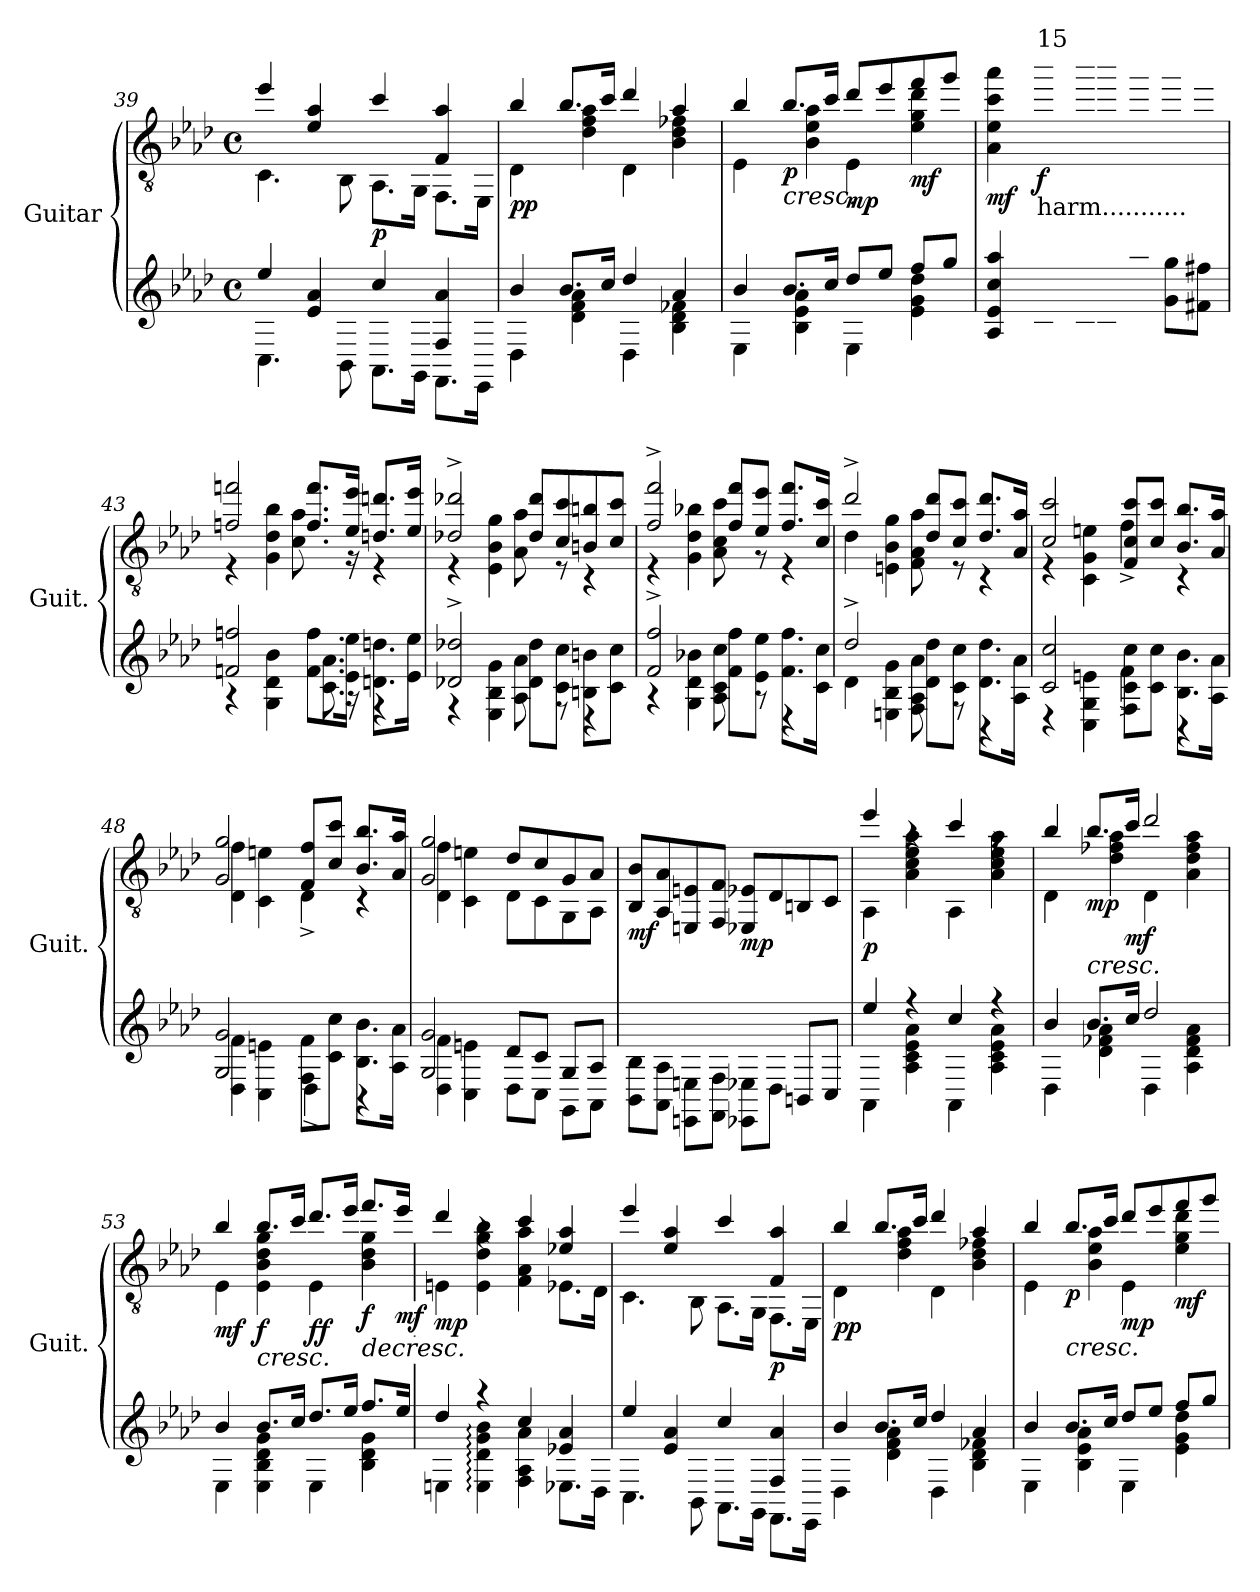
**kern	**kern	**dynam
*part1	*part1	*part1
*staff2	*staff1	*staff1/2
*I"Guitar	*	*
*I'Guit.	*	*
*	*clefGv2	*
*k[b-e-a-d-]	*k[b-e-a-d-]	*
*M4/4	*M4/4	*
*met(c)	*met(c)	*
=39	=39	=39
*^	*^	*
4ee-	4.C	4ee-/	4.C\	.
4e- 4a-	.	4e-/ 4a-/	.	.
.	8BB-	.	8BB-\	.
!	!	!	!	!LO:DY:b
4cc	8.AA-L	4cc/	8.AA-\L	p
.	16GGJk	.	16GG\Jk	.
4F 4a-	8.FFL	4F/ 4a-/	8.FF\L	.
.	16EE-Jk	.	16EE-\Jk	.
!!LO:PB:g=z	!!
=40	=40	=40	=40	=40
!	!	!	!	!LO:DY:b
4b-	4D-	4b-/	4D-\	pp
8.b-L	4d- 4f 4a-	8.b-/L	4d-\ 4f\ 4a-\	.
16ccJk	.	16cc/Jk	.	.
4dd-	4D-	4dd-/	4D-\	.
4a-	4B- 4d- 4f-X	4a-/	4B-\ 4d-\ 4f-X\	.
=41	=41	=41	=41	=41
4b-	4E-	4b-/	4E-\	.
!	!	!	!	!LO:HP:b
!	!	!	!	!LO:DY:n=1:b
8.b-L	4B- 4e- 4a-	8.b-/L	4B-\ 4e-\ 4a-\	< p
16ccJk	.	16cc/Jk	.	.
!	!	!	!	!LO:DY:n=2:b
8dd-L	4E-	8dd-/L	4E-\	mp
8ee-J	.	8ee-/	.	.
!	!	!	!	!LO:DY:n=3:b
8ffL	4e- 4g 4dd-	8ff/	4e-\ 4g\ 4dd-\	mf
8ggJ	.	8gg/J	.	.
*v	*v	*	*	*
*	*v	*v	*
.	.	[
=42	=42	=42
!	!	!LO:DY:b
4A- 4e- 4cc 4aa-	4A-\ 4e-\ 4cc\ 4aa-\	mf
!	!LO:TX:a:t=15	!
!	!LO:TX:b:t=harm...........	!
!	!LO:N:n=3:head=diamond	!LO:DY:b
8.c\ 8.cc\ 8.cccyy\L	8.c\yy 8.cc\ 8.ccc\L	f
!	!LO:N:n=3:head=diamond	!
16c\ 16cc\ 16cccyy\Jk	16c\yy 16cc\ 16ccc\Jk	.
!	!LO:N:n=3:head=diamond	!
8c\ 8cc\ 8cccyy\L	8c\yy 8cc\ 8ccc\L	.
8a-\ 8aa-\J	8a-\ 8aa-\	.
8g\ 8gg\L	8g\ 8gg\	.
8f#\ 8ff#\J	8f#X\ 8ff#X\J	.
=43	=43	=43
*^	*^	*
2fn 2ffn	4r	2fn/ 2ffn/	4r	.
.	4G 4d- 4b-	.	4G\ 4d-\ 4b-\	.
8.f\ 8.ff\L	8.c 8.a-	8.f/ 8.ff/L	8.c\ 8.a-\	.
16e-\ 16ee-\Jk	16r	16e-/ 16ee-/Jk	16r	.
8.d\ 8.dd\L	4r	8.dn/ 8.ddn/L	4r	.
16e-\ 16ee-\Jk	.	16e-/ 16ee-/Jk	.	.
!!LO:LB:g=z	!!
=44	=44	=44	=44	=44
2d-X^ 2dd-X^	4r	2d-X/^ 2dd-X/^	4r	.
.	4E- 4B- 4g	.	4E-\ 4B-\ 4g\	.
8d-\ 8dd-\L	8A- 8a-	8d-/ 8dd-/L	8A-\ 8a-\	.
8c\ 8cc\J	8r	8c/ 8cc/	8r	.
8B\ 8b\L	4r	8Bn/ 8bn/	4r	.
8c\ 8cc\J	.	8c/ 8cc/J	.	.
=45	=45	=45	=45	=45
2f^ 2ff^	4r	2f/^ 2ff/^	4r	.
.	4G 4d- 4b-X	.	4G\ 4d-\ 4b-X\	.
8f\ 8ff\L	8A- 8c 8cc	8f/ 8ff/L	8A-\ 8c\ 8cc\	.
8e-\ 8ee-\J	8r	8e-/ 8ee-/J	8r	.
8.f\ 8.ff\L	4r	8.f/ 8.ff/L	4r	.
16c\ 16cc\Jk	.	16c/ 16cc/Jk	.	.
=46	=46	=46	=46	=46
2dd-^	4d-	2dd-^/	4d-\	.
.	4E 4B- 4g	.	4En\ 4B-\ 4g\	.
8d-\ 8dd-\L	8F 8A- 8a-	8d-/ 8dd-/L	8F\ 8A-\ 8a-\	.
8c\ 8cc\J	8r	8c/ 8cc/J	8r	.
8.d-\ 8.dd-\L	4r	8.d-/ 8.dd-/L	4r	.
16A-\ 16a-\Jk	.	16A-/ 16a-/Jk	.	.
=47	=47	=47	=47	=47
2c 2cc	4r	2c/ 2cc/	4r	.
.	4C 4G 4e	.	4C\ 4G\ 4en\	.
8F\ 8c\ 8cc\L	4f^	8F/ 8c/ 8cc/L	4f^\	.
8c\ 8cc\J	.	8c/ 8cc/J	.	.
8.B-\ 8.b-\L	4r	8.B-/ 8.b-/L	4r	.
16A-\ 16a-\Jk	.	16A-/ 16a-/Jk	.	.
!!LO:LB:g=z	!!
=48	=48	=48	=48	=48
2G 2g	4D- 4f	2G/ 2g/	4D-\ 4f\	.
.	4C 4e	.	4C\ 4en\	.
8F\ 8f\L	4D-^	8F/ 8f/L	4D-^\	.
8c\ 8cc\J	.	8c/ 8cc/J	.	.
8.B-\ 8.b-\L	4r	8.B-/ 8.b-/L	4r	.
16A-\ 16a-\Jk	.	16A-/ 16a-/Jk	.	.
=49	=49	=49	=49	=49
2G 2g	4D- 4f	2G/ 2g/	4D-\ 4f\	.
.	4C 4e	.	4C\ 4en\	.
8d-L	8D-L	8d-/L	8D-\L	.
8cJ	8CJ	8c/	8C\	.
8GL	8GGL	8G/	8GG\	.
8A-J	8AA-J	8A-/J	8AA-\J	.
=50	=50	=50	=50	=50
!	!	!LO:TX:a:t=dim.	!	!
!	!	!	!	!LO:DY:b
*v	*v	*	*	*
*	*v	*v	*
8BB-\ 8B-\L	8BB-/ 8B-/L	mf
8AA-\ 8A-\J	8AA-/ 8A-/	.
8EE\ 8E\L	8EEn/ 8En/	.
8FF\ 8F\J	8FF/ 8F/J	.
!	!	!LO:DY:b
8EE-\ 8E-\L	8EE-X/ 8E-X/L	mp
8D-J	8D-/	.
8BBL	8BBn/	.
8CJ	8C/J	.
=51	=51	=51
*^	*^	*
!	!	!	!	!LO:DY:b
4ee-	4AA-	4ee-/	4AA-\	p
4r	4A- 4c 4e- 4a-	4ra	4A-\ 4c\ 4e-\ 4a-\	.
4cc	4AA-	4cc/	4AA-\	.
4r	4A- 4c 4e- 4a-	4rf	4A-\ 4c\ 4e-\ 4a-\	.
!!LO:LB:g=z	!!
=52	=52	=52	=52	=52
4b-	4D-	4b-/	4D-\	.
!	!	!	!	!LO:HP:b
!	!	!	!	!LO:DY:n=1:b
8.b-L	4d- 4f-X 4a-	8.b-/L	4d-\ 4f-X\ 4a-\	< mp
!	!	!	!	!LO:DY:n=2:b
16ccJk	.	16cc/Jk	.	mf
2dd-	4D-	2dd-/	4D-\	.
.	4A- 4d- 4f- 4a-	.	4A-\ 4d-\ 4f-\ 4a-\	.
*v	*v	*	*	*
*	*v	*v	*
.	.	[
=53	=53	=53
*^	*^	*
!	!	!	!	!LO:DY:b
4b-	4E-	4b-/	4E-\	mf
!	!	!	!	!LO:HP:b
!	!	!	!	!LO:DY:n=1:b
8.b-L	4E- 4B- 4d- 4g	8.b-/L	4E-\ 4B-\ 4d-\ 4g\	< f
16ccJk	.	16cc/Jk	.	.
!	!	!	!	!LO:DY:n=2:b
8.dd-L	4E-	8.dd-/L	4E-\	ff
16ee-Jk	.	16ee-/Jk	.	.
!	!	!	!	!LO:HP:b
!	!	!	!	!LO:DY:n=3:b
8.ffL	4B- 4d- 4g	8.ff/L	4B-\ 4d-\ 4g\	> f
!	!	!	!	!LO:DY:n=4:b
16ee-Jk	.	16ee-/Jk	.	mf
*v	*v	*	*	*
*	*v	*v	*
.	.	[ ]
=54	=54	=54
*^	*^	*
!	!	!	!	!LO:DY:b
4dd-	4En	4dd-/	4En\	mp
4r	4E: 4d-: 4g: 4b-:	4ra	4E\: 4d-\: 4g\: 4b-\:	.
4cc	4F 4A- 4a-	4cc/	4F\ 4A-\ 4a-\	.
4e-X 4a-	8.E-XL	4e-X/ 4a-/	8.E-X\L	.
.	16D-Jk	.	16D-\Jk	.
=55	=55	=55	=55	=55
4ee-	4.C	4ee-/	4.C\	.
4e- 4a-	.	4e-/ 4a-/	.	.
.	8BB-	.	8BB-\	.
4cc	8.AA-L	4cc/	8.AA-\L	.
.	16GGJk	.	16GG\Jk	.
!	!	!	!	!LO:DY:b
4F 4a-	8.FFL	4F/ 4a-/	8.FF\L	p
.	16EE-Jk	.	16EE-\Jk	.
!!LO:LB:g=z	!!
=56	=56	=56	=56	=56
!	!	!	!	!LO:DY:b
4b-	4D-	4b-/	4D-\	pp
8.b-L	4d- 4f 4a-	8.b-/L	4d-\ 4f\ 4a-\	.
16ccJk	.	16cc/Jk	.	.
4dd-	4D-	4dd-/	4D-\	.
4a-	4B- 4d- 4f-X	4a-/	4B-\ 4d-\ 4f-X\	.
=57	=57	=57	=57	=57
4b-	4E-	4b-/	4E-\	.
!	!	!	!	!LO:HP:b
!	!	!	!	!LO:DY:n=1:b
8.b-L	4B- 4e- 4a-	8.b-/L	4B-\ 4e-\ 4a-\	< p
16ccJk	.	16cc/Jk	.	.
!	!	!	!	!LO:DY:n=2:b
8dd-L	4E-	8dd-/L	4E-\	mp
8ee-J	.	8ee-/	.	.
!	!	!	!	!LO:DY:n=3:b
8ffL	4e- 4g 4dd-	8ff/	4e-\ 4g\ 4dd-\	mf
8ggJ	.	8gg/J	.	.
*v	*v	*	*	*
*	*v	*v	*
.	.	[
=	=	=
*-	*-	*-
